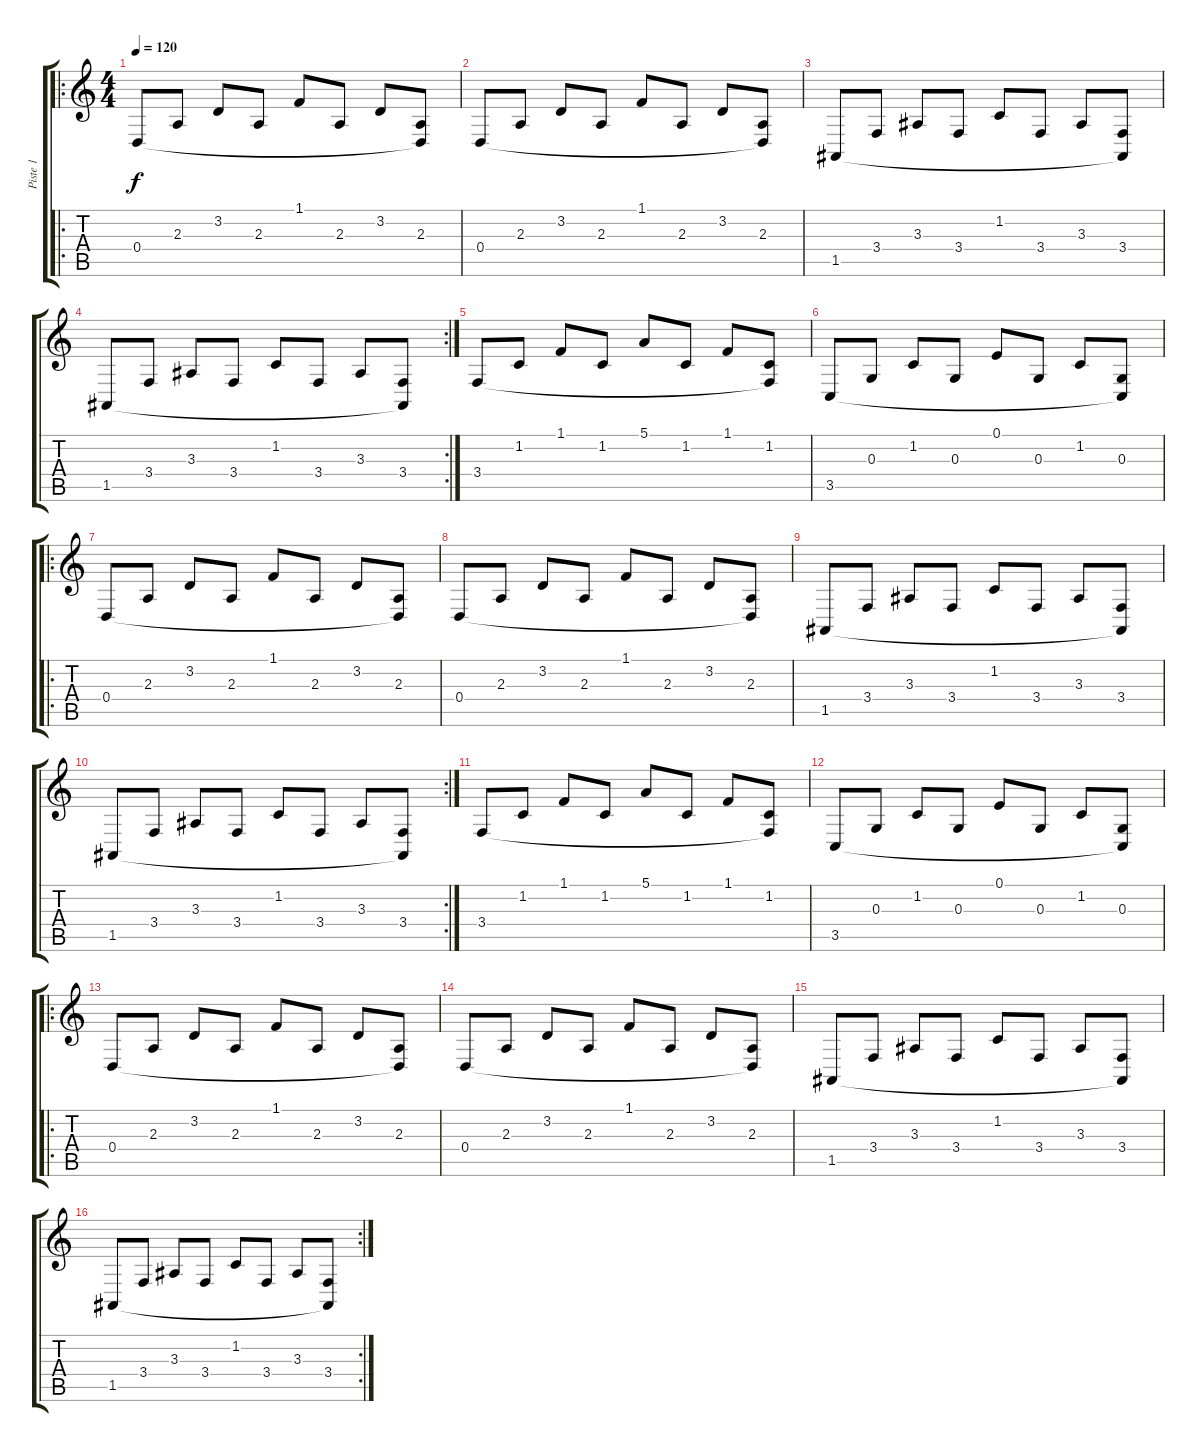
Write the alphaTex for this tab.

\track ("Piste 1" "Piste 1") {instrument electricgrandpiano}
\staff {score tabs}
\tuning (E4 B3 G3 D3 A2 E2) {hide}
\ro
\ts (4 4)
\tempo 120
\clef g2
\ks c
0.4.8{dy f instrument electricgrandpiano} 2.3.8 3.2.8 2.3.8 1.1.8 2.3.8 3.2.8 (2.3 0.4{t}).8 |
0.4.8 2.3.8 3.2.8 2.3.8 1.1.8 2.3.8 3.2.8 (2.3 0.4{t}).8 |
1.5.8 3.4.8 3.3.8 3.4.8 1.2.8 3.4.8 3.3.8 (3.4 1.5{t}).8 |
\rc 2
1.5.8 3.4.8 3.3.8 3.4.8 1.2.8 3.4.8 3.3.8 (3.4 1.5{t}).8 |
3.4.8 1.2.8 1.1.8 1.2.8 5.1.8 1.2.8 1.1.8 (1.2 3.4{t}).8 |
3.5.8 0.3.8 1.2.8 0.3.8 0.1.8 0.3.8 1.2.8 (0.3 3.5{t}).8 |
\ro
0.4.8 2.3.8 3.2.8 2.3.8 1.1.8 2.3.8 3.2.8 (2.3 0.4{t}).8 |
0.4.8 2.3.8 3.2.8 2.3.8 1.1.8 2.3.8 3.2.8 (2.3 0.4{t}).8 |
1.5.8 3.4.8 3.3.8 3.4.8 1.2.8 3.4.8 3.3.8 (3.4 1.5{t}).8 |
\rc 2
1.5.8 3.4.8 3.3.8 3.4.8 1.2.8 3.4.8 3.3.8 (3.4 1.5{t}).8 |
3.4.8 1.2.8 1.1.8 1.2.8 5.1.8 1.2.8 1.1.8 (1.2 3.4{t}).8 |
3.5.8 0.3.8 1.2.8 0.3.8 0.1.8 0.3.8 1.2.8 (0.3 3.5{t}).8 |
\ro
0.4.8 2.3.8 3.2.8 2.3.8 1.1.8 2.3.8 3.2.8 (2.3 0.4{t}).8 |
0.4.8 2.3.8 3.2.8 2.3.8 1.1.8 2.3.8 3.2.8 (2.3 0.4{t}).8 |
1.5.8 3.4.8 3.3.8 3.4.8 1.2.8 3.4.8 3.3.8 (3.4 1.5{t}).8 |
\rc 2
1.5.8 3.4.8 3.3.8 3.4.8 1.2.8 3.4.8 3.3.8 (3.4 1.5{t}).8
